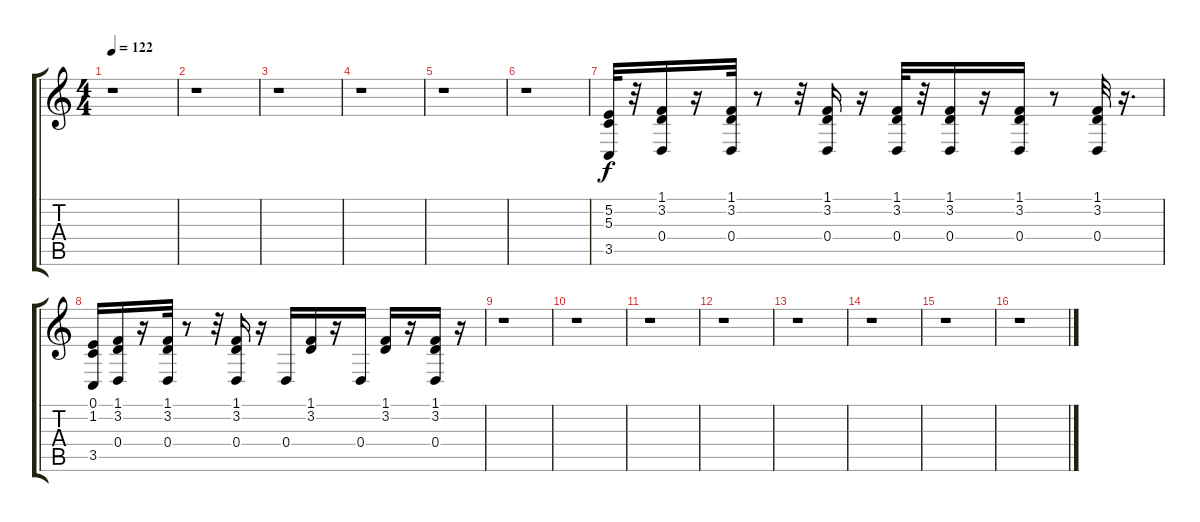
\track "" {instrument synthbrass1}
\staff {score tabs}
\tuning (E4 B3 G3 D3 A2 E2) {hide}
\ts (4 4)
\tempo 122
\clef g2
\ks c
r.1{dy f} |
r.1 |
r.1 |
r.1 |
r.1 |
r.1 |
(5.2 5.3 3.5).32 r.32 (1.1 3.2 0.4).16 r.16 (1.1 3.2 0.4).32 r.8 r.32 (1.1 3.2 0.4).16 r.16 (1.1 3.2 0.4).32 r.32 (1.1 3.2 0.4).16 r.16 (1.1 3.2 0.4).16 r.8 (1.1 3.2 0.4).32 r.16{d} |
(0.1 1.2 3.5).16 (1.1 3.2 0.4).16 r.16 (1.1 3.2 0.4).32 r.8 r.32 (1.1 3.2 0.4).16 r.16 0.4.16 (1.1 3.2).16 r.16 0.4.16 (1.1 3.2).16 r.16 (1.1 3.2 0.4).16 r.16 |
r.1 |
r.1 |
r.1 |
r.1 |
r.1 |
r.1 |
r.1 |
r.1
